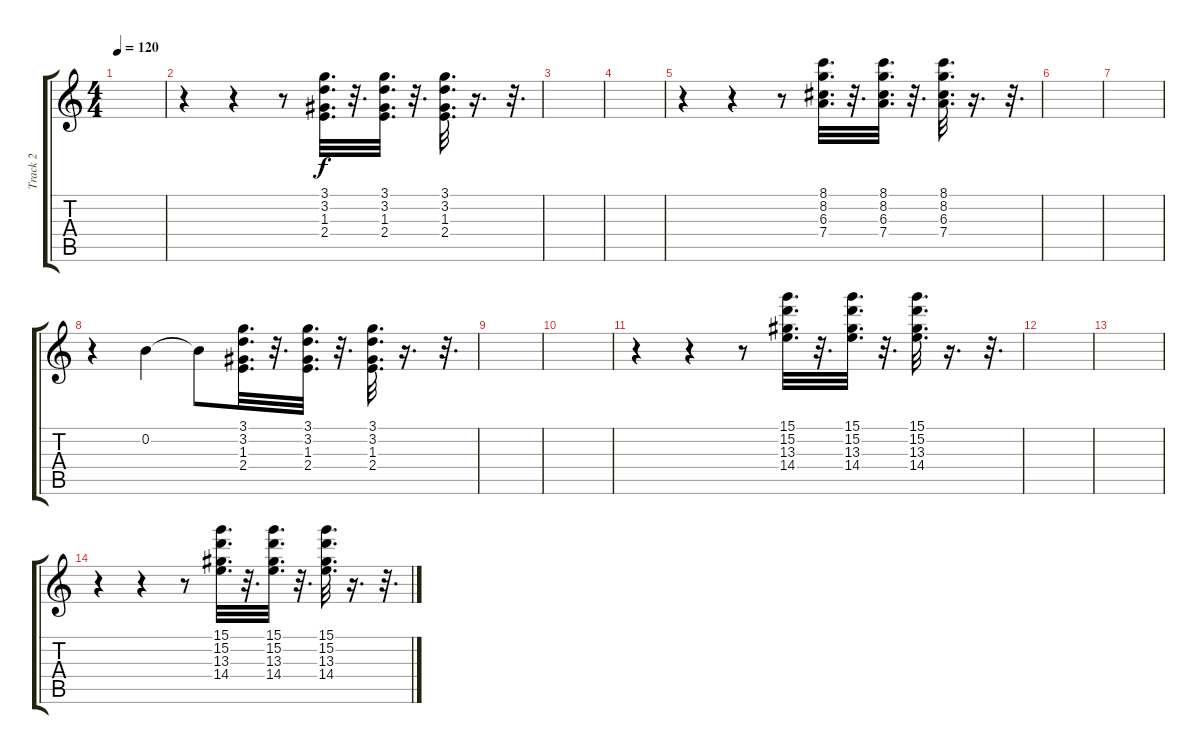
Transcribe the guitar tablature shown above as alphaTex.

\track ("Track 2" "Track 2") {instrument guitarharmonics}
\staff {score tabs}
\tuning (E4 B3 G3 D3 A2 E2) {hide}
\ts (4 4)
\tempo 120
\clef g2
\ks c
|
r.4 r.4 r.8 (3.1 3.2 1.3 2.4).32{d} r.32{d} (3.1 3.2 1.3 2.4).32{d} r.32{d} (3.1 3.2 1.3 2.4).32{d} r.16{d} r.32{d} |
|
|
r.4 r.4 r.8 (8.1 8.2 6.3 7.4).32{d} r.32{d} (8.1 8.2 6.3 7.4).32{d} r.32{d} (8.1 8.2 6.3 7.4).32{d} r.16{d} r.32{d} |
|
|
r.4 0.2.4 0.2{t}.8 (3.1 3.2 1.3 2.4).32{d} r.32{d} (3.1 3.2 1.3 2.4).32{d} r.32{d} (3.1 3.2 1.3 2.4).32{d} r.16{d} r.32{d} |
|
|
r.4{instrument pizzicatostrings} r.4 r.8 (15.1 15.2 13.3 14.4).32{d} r.32{d} (15.1 15.2 13.3 14.4).32{d} r.32{d} (15.1 15.2 13.3 14.4).32{d} r.16{d} r.32{d} |
|
|
r.4 r.4 r.8 (15.1 15.2 13.3 14.4).32{d} r.32{d} (15.1 15.2 13.3 14.4).32{d} r.32{d} (15.1 15.2 13.3 14.4).32{d} r.16{d} r.32{d}
